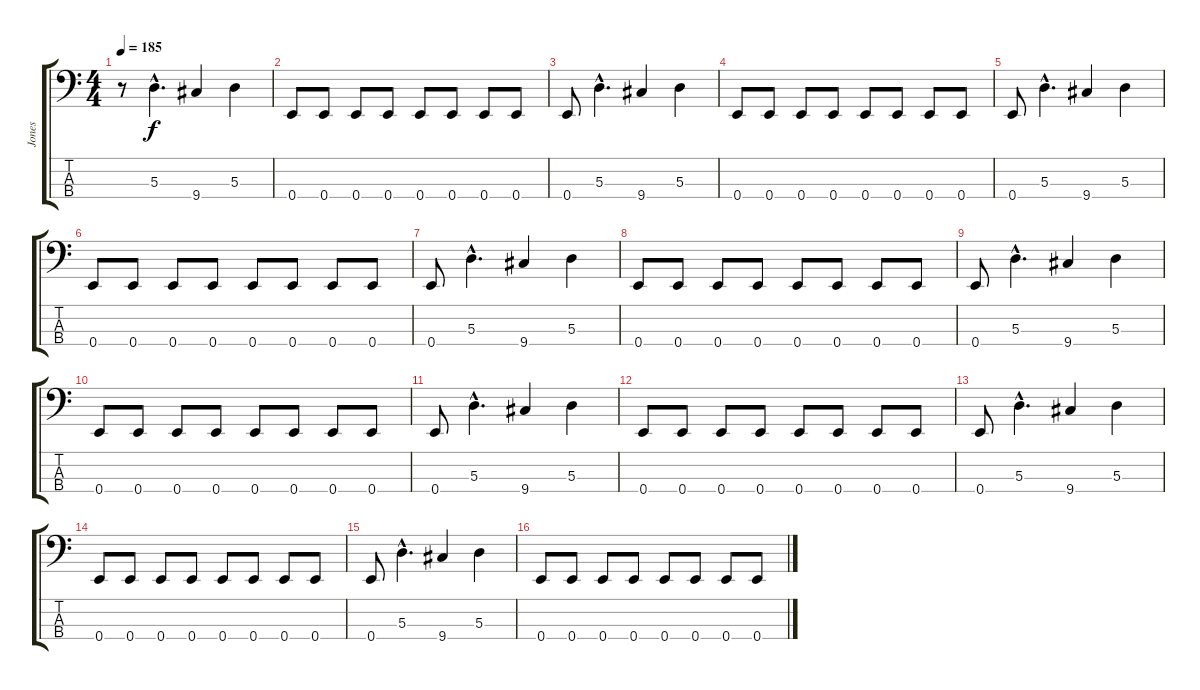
\track ("Jones" "Jones") {instrument electricbassfinger}
\staff {score tabs}
\tuning (G2 D2 A1 E1) {hide}
\ts (4 4)
\tempo 185
\clef f4
\ks c
r.8{dy f} 5.3{hac}.4{d} 9.4.4 5.3.4 |
0.4.8 0.4.8 0.4.8 0.4.8 0.4.8 0.4.8 0.4.8 0.4.8 |
0.4.8 5.3{hac}.4{d} 9.4.4 5.3.4 |
0.4.8 0.4.8 0.4.8 0.4.8 0.4.8 0.4.8 0.4.8 0.4.8 |
0.4.8 5.3{hac}.4{d} 9.4.4 5.3.4 |
0.4.8 0.4.8 0.4.8 0.4.8 0.4.8 0.4.8 0.4.8 0.4.8 |
0.4.8 5.3{hac}.4{d} 9.4.4 5.3.4 |
0.4.8 0.4.8 0.4.8 0.4.8 0.4.8 0.4.8 0.4.8 0.4.8 |
0.4.8 5.3{hac}.4{d} 9.4.4 5.3.4 |
0.4.8 0.4.8 0.4.8 0.4.8 0.4.8 0.4.8 0.4.8 0.4.8 |
0.4.8 5.3{hac}.4{d} 9.4.4 5.3.4 |
0.4.8 0.4.8 0.4.8 0.4.8 0.4.8 0.4.8 0.4.8 0.4.8 |
0.4.8 5.3{hac}.4{d} 9.4.4 5.3.4 |
0.4.8 0.4.8 0.4.8 0.4.8 0.4.8 0.4.8 0.4.8 0.4.8 |
0.4.8 5.3{hac}.4{d} 9.4.4 5.3.4 |
0.4.8 0.4.8 0.4.8 0.4.8 0.4.8 0.4.8 0.4.8 0.4.8
